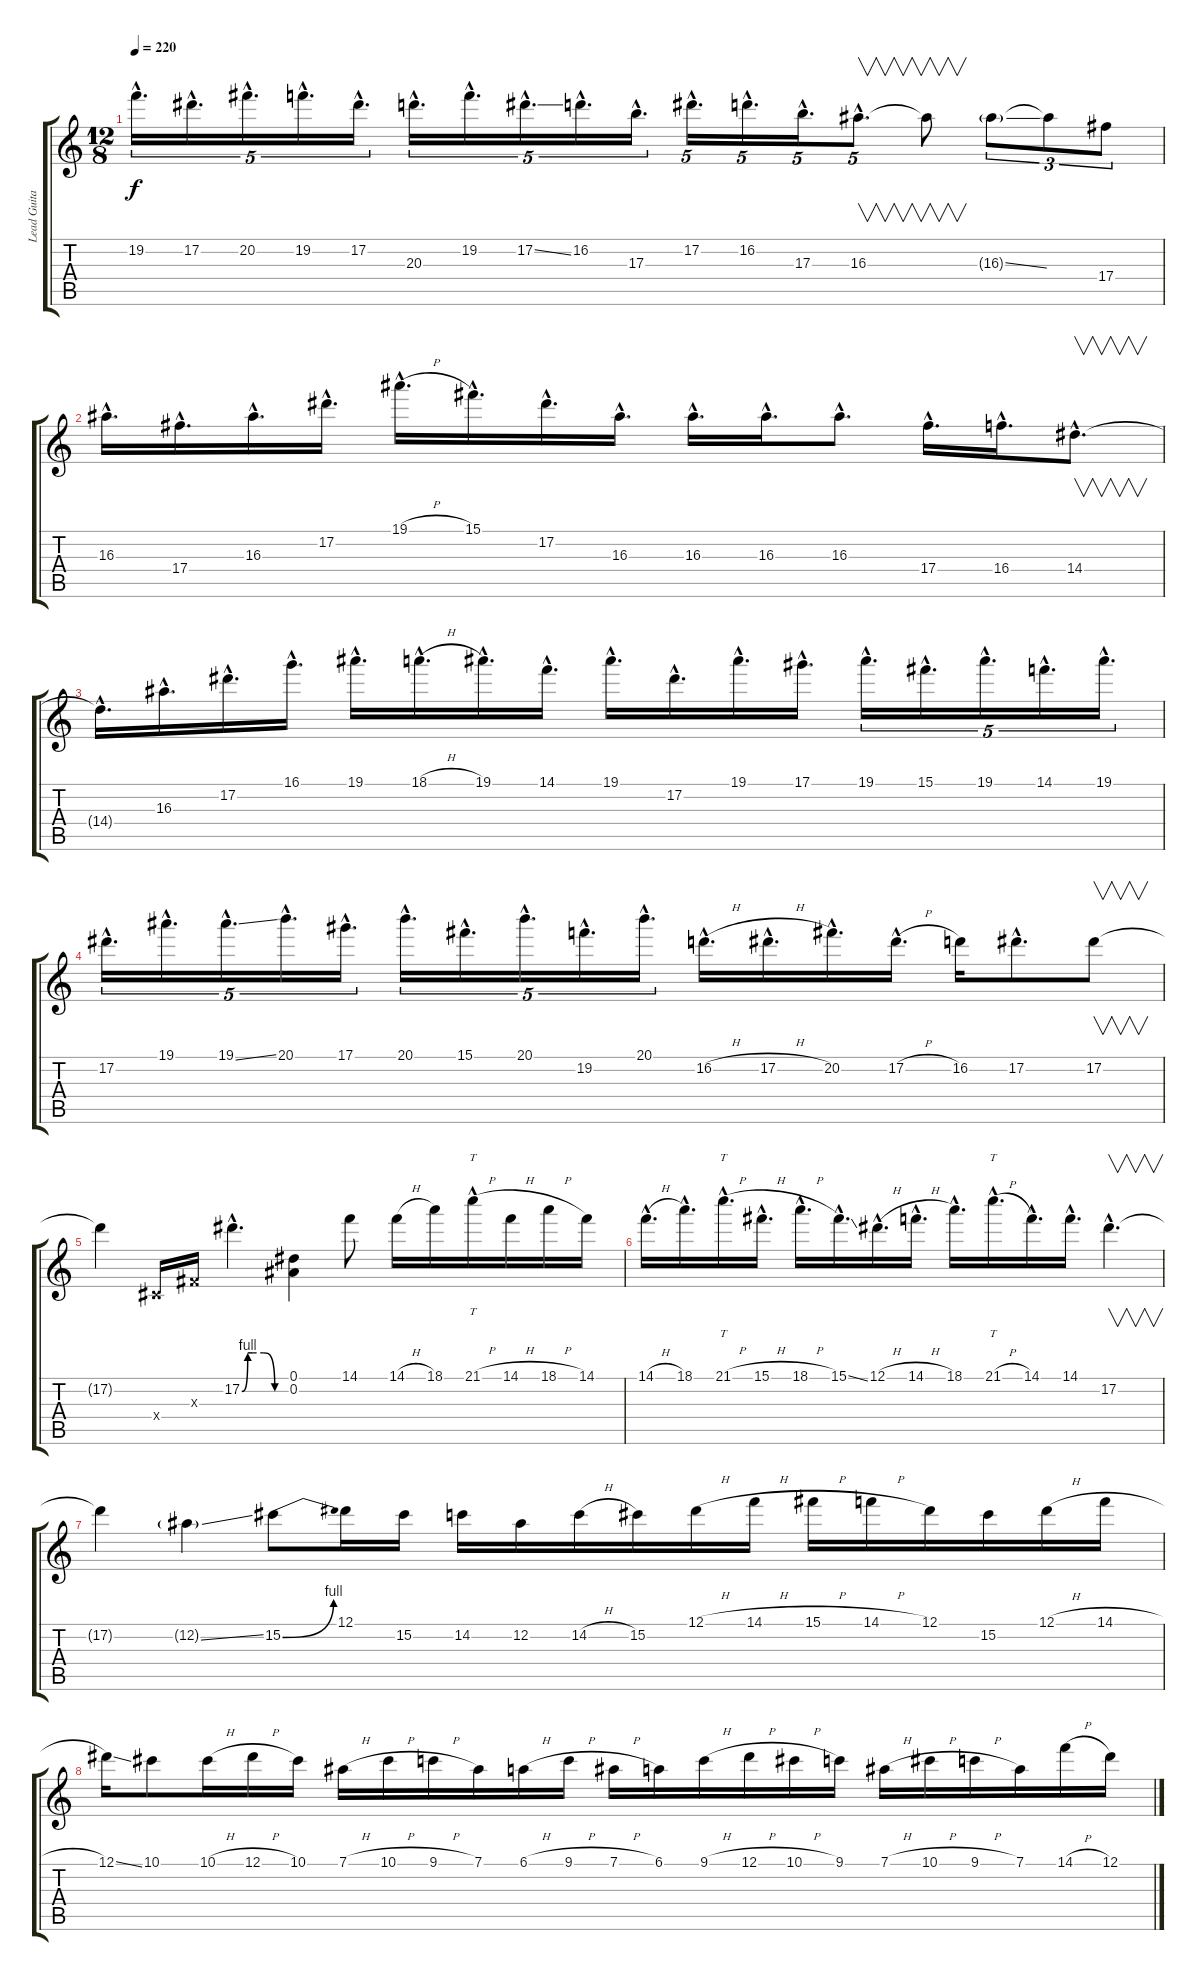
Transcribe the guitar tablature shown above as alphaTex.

\track ("Lead Guitar" "Lead Guita") {instrument distortionguitar}
\staff {score tabs}
\tuning (Eb4 Bb3 Gb3 Db3 Ab2 Eb2) {hide}
\ts (12 8)
\tempo 220
\clef g2
\ks c
19.2{hac}.16{d tu (5 4) dy f} 17.2{hac}.16{d tu (5 4)} 20.2{hac}.16{d tu (5 4)} 19.2{hac}.16{d tu (5 4)} 17.2{hac}.16{d tu (5 4)} 20.3{hac}.16{d tu (5 4)} 19.2{hac}.16{d tu (5 4)} 17.2{ss hac}.16{d tu (5 4)} 16.2{hac}.16{d tu (5 4)} 17.3{hac}.16{d tu (5 4)} 17.2{hac}.16{d tu (5 4)} 16.2{hac}.16{d tu (5 4)} 17.3{hac}.16{d tu (5 4)} 16.3{hac}.8{v d tu (5 4)} 16.3{t}.8{v} 16.3{ss g}.8{tu (3 2)} 16.3{t}.8{tu (3 2)} 17.4.8{tu (3 2)} |
16.3{hac}.16{d} 17.4{hac}.16{d} 16.3{hac}.16{d} 17.2{hac}.16{d} 19.1{h hac}.16{d} 15.1{hac}.16{d} 17.2{hac}.16{d} 16.3{hac}.16{d} 16.3{hac}.16{d} 16.3{hac}.16{d} 16.3{hac}.8{d} 17.4{hac}.16{d} 16.4{hac}.16{d} 14.4{hac}.8{v d} |
14.4{hac t}.16{d} 16.3{hac}.16{d} 17.2{hac}.16{d} 16.1{hac}.16{d} 19.1{hac}.16{d} 18.1{h hac}.16{d} 19.1{hac}.16{d} 14.1{hac}.16{d} 19.1{hac}.16{d} 17.2{hac}.16{d} 19.1{hac}.16{d} 17.1{hac}.16{d} 19.1{hac}.16{d tu (5 4)} 15.1{hac}.16{d tu (5 4)} 19.1{hac}.16{d tu (5 4)} 14.1{hac}.16{d tu (5 4)} 19.1{hac}.16{d tu (5 4)} |
17.2{hac}.16{d tu (5 4)} 19.1{hac}.16{d tu (5 4)} 19.1{ss hac}.16{d tu (5 4)} 20.1{hac}.16{d tu (5 4)} 17.1{hac}.16{d tu (5 4)} 20.1{hac}.16{d tu (5 4)} 15.1{hac}.16{d tu (5 4)} 20.1{hac}.16{d tu (5 4)} 19.2{hac}.16{d tu (5 4)} 20.1{hac}.16{d tu (5 4)} 16.2{h hac}.16{d} 17.2{h hac}.16{d} 20.2{hac}.16{d} 17.2{h hac}.16{d} 16.2.16 17.2{hac}.8{d} 17.2.8{v} |
17.2{t}.4 0.4{x}.16 0.3{x}.16 17.2{be (custom 0 0 8 4 15 4 30 4 45 0 60 0) hac}.4{d} (0.1 0.2).4 14.1.8 14.1{h}.16 18.1.16 21.1{h hac}.16{tt} 14.1{h}.16 18.1{h}.16 14.1.16 |
14.1{h hac}.16{d} 18.1{hac}.16{d} 21.1{h hac}.16{tt d} 15.1{h hac}.16{d} 18.1{h hac}.16{d} 15.1{ss hac}.16{d} 12.1{h hac}.16{d} 14.1{h hac}.16{d} 18.1{hac}.16{d} 21.1{h hac}.16{tt d} 14.1{hac}.16{d} 14.1{hac}.16{d} 17.2{hac}.4{v d} |
17.2{t}.4 12.2{ss g}.4 15.2{be (bend 0 0 60 4)}.8 12.1.16 15.2.16 14.2.16 12.2.16 14.2{h}.16 15.2.16 12.1{h}.16 14.1{h}.16 15.1{h}.16 14.1{h}.16 12.1.16 15.2.16 12.1{h}.16 14.1{h}.16 |
12.1{ss}.16 10.1.8 10.1{h}.16 12.1{h}.16 10.1.16 7.1{h}.16 10.1{h}.16 9.1{h}.16 7.1.16 6.1{h}.16 9.1{h}.16 7.1{h}.16 6.1.16 9.1{h}.16 12.1{h}.16 10.1{h}.16 9.1.16 7.1{h}.16 10.1{h}.16 9.1{h}.16 7.1.16 14.1{h}.16 12.1{h}.16
